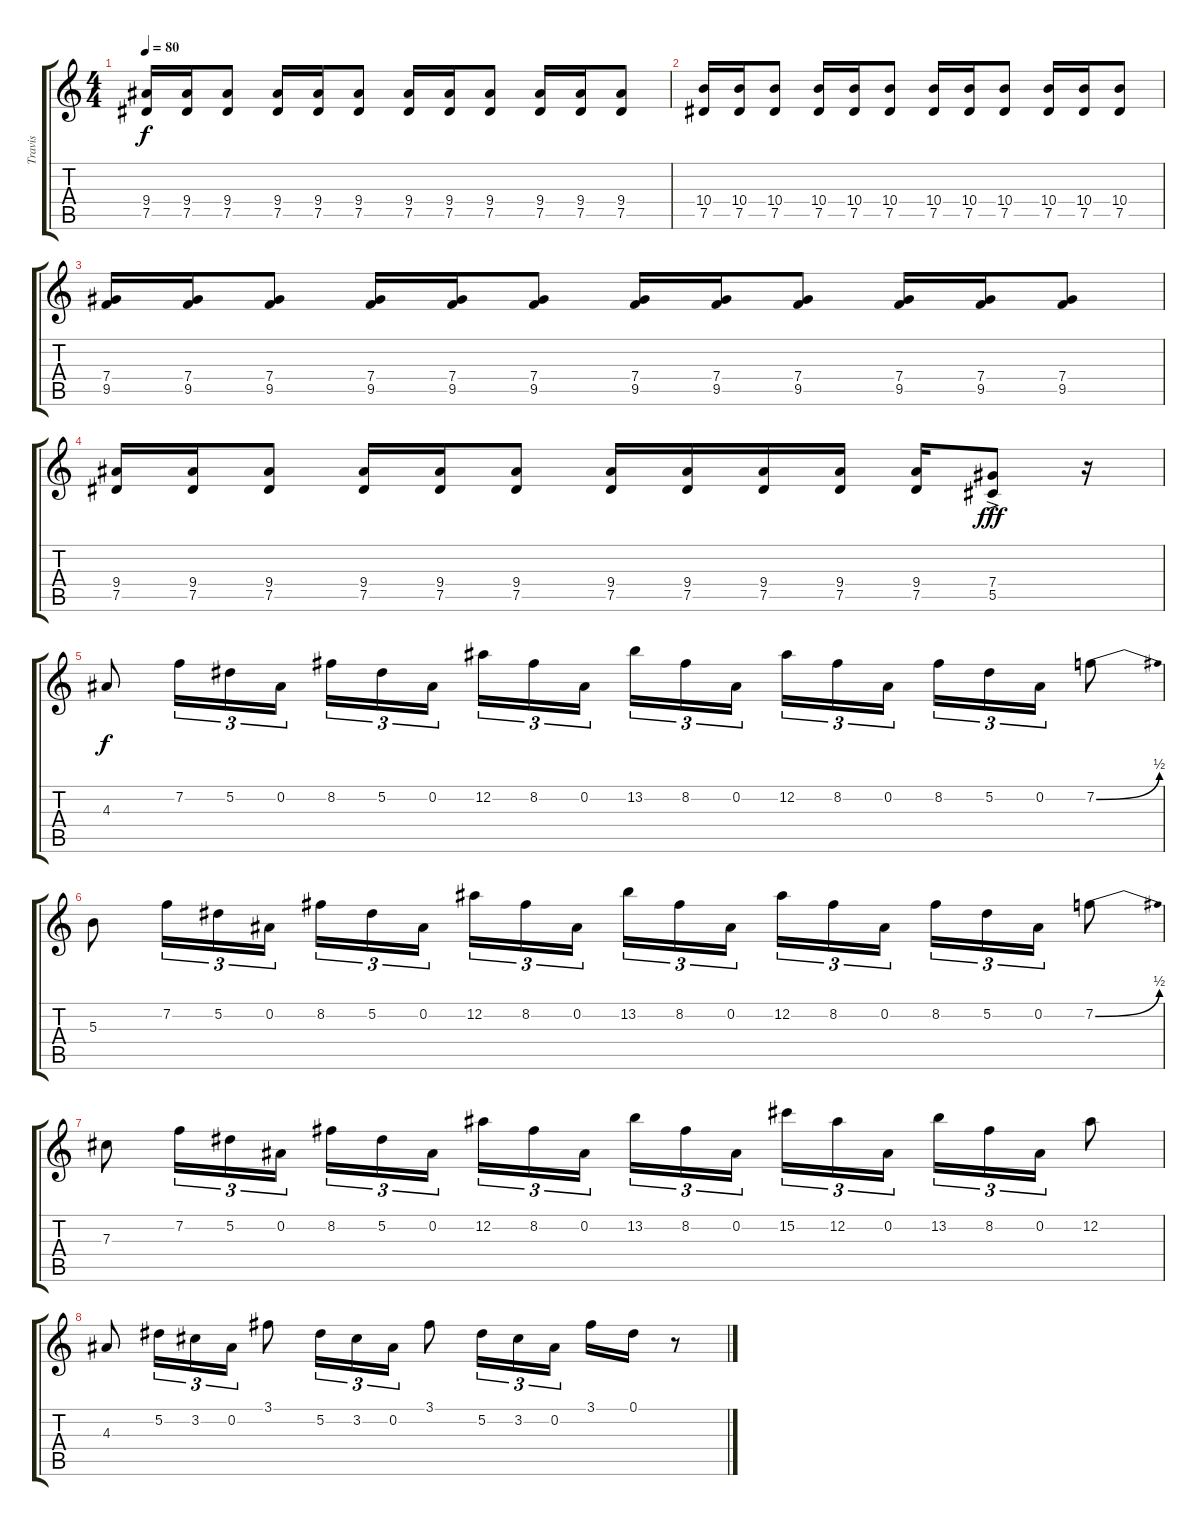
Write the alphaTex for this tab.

\track ("Travis" "Travis") {instrument overdrivenguitar}
\staff {score tabs}
\tuning (Eb4 Bb3 Gb3 Db3 Ab2 Eb2) {hide}
\ts (4 4)
\tempo 80
\clef g2
\ks c
(9.4 7.5).16{dy f} (9.4 7.5).16 (9.4 7.5).8 (9.4 7.5).16 (9.4 7.5).16 (9.4 7.5).8 (9.4 7.5).16 (9.4 7.5).16 (9.4 7.5).8 (9.4 7.5).16 (9.4 7.5).16 (9.4 7.5).8 |
(10.4 7.5).16 (10.4 7.5).16 (10.4 7.5).8 (10.4 7.5).16 (10.4 7.5).16 (10.4 7.5).8 (10.4 7.5).16 (10.4 7.5).16 (10.4 7.5).8 (10.4 7.5).16 (10.4 7.5).16 (10.4 7.5).8 |
(7.4 9.5).16 (7.4 9.5).16 (7.4 9.5).8 (7.4 9.5).16 (7.4 9.5).16 (7.4 9.5).8 (7.4 9.5).16 (7.4 9.5).16 (7.4 9.5).8 (7.4 9.5).16 (7.4 9.5).16 (7.4 9.5).8 |
(9.4 7.5).16 (9.4 7.5).16 (9.4 7.5).8 (9.4 7.5).16 (9.4 7.5).16 (9.4 7.5).8 (9.4 7.5).16 (9.4 7.5).16 (9.4 7.5).16 (9.4 7.5).16 (9.4 7.5).16 (7.4{ac} 5.5{ac}).8{dy fff} r.16 |
4.3.8{dy f} 7.2.16{tu (3 2)} 5.2.16{tu (3 2)} 0.2.16{tu (3 2)} 8.2.16{tu (3 2)} 5.2.16{tu (3 2)} 0.2.16{tu (3 2)} 12.2.16{tu (3 2)} 8.2.16{tu (3 2)} 0.2.16{tu (3 2)} 13.2.16{tu (3 2)} 8.2.16{tu (3 2)} 0.2.16{tu (3 2)} 12.2.16{tu (3 2)} 8.2.16{tu (3 2)} 0.2.16{tu (3 2)} 8.2.16{tu (3 2)} 5.2.16{tu (3 2)} 0.2.16{tu (3 2)} 7.2{be (bend 0 0 60 2)}.8 |
5.3.8 7.2.16{tu (3 2)} 5.2.16{tu (3 2)} 0.2.16{tu (3 2)} 8.2.16{tu (3 2)} 5.2.16{tu (3 2)} 0.2.16{tu (3 2)} 12.2.16{tu (3 2)} 8.2.16{tu (3 2)} 0.2.16{tu (3 2)} 13.2.16{tu (3 2)} 8.2.16{tu (3 2)} 0.2.16{tu (3 2)} 12.2.16{tu (3 2)} 8.2.16{tu (3 2)} 0.2.16{tu (3 2)} 8.2.16{tu (3 2)} 5.2.16{tu (3 2)} 0.2.16{tu (3 2)} 7.2{be (bend 0 0 60 2)}.8 |
7.3.8 7.2.16{tu (3 2)} 5.2.16{tu (3 2)} 0.2.16{tu (3 2)} 8.2.16{tu (3 2)} 5.2.16{tu (3 2)} 0.2.16{tu (3 2)} 12.2.16{tu (3 2)} 8.2.16{tu (3 2)} 0.2.16{tu (3 2)} 13.2.16{tu (3 2)} 8.2.16{tu (3 2)} 0.2.16{tu (3 2)} 15.2.16{tu (3 2)} 12.2.16{tu (3 2)} 0.2.16{tu (3 2)} 13.2.16{tu (3 2)} 8.2.16{tu (3 2)} 0.2.16{tu (3 2)} 12.2.8 |
4.3.8 5.2.16{tu (3 2)} 3.2.16{tu (3 2)} 0.2.16{tu (3 2)} 3.1.8 5.2.16{tu (3 2)} 3.2.16{tu (3 2)} 0.2.16{tu (3 2)} 3.1.8 5.2.16{tu (3 2)} 3.2.16{tu (3 2)} 0.2.16{tu (3 2)} 3.1.16 0.1.16 r.8
